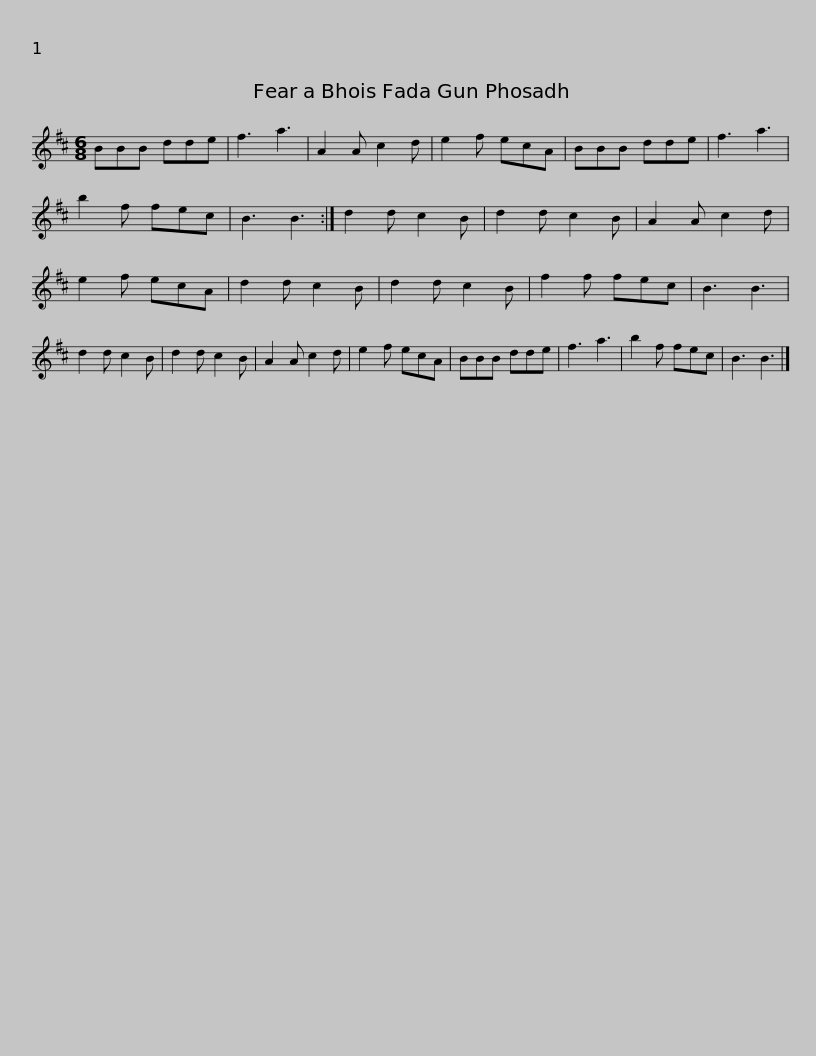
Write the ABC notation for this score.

X:1
L:1/8
M:6/8
I:linebreak $
K:Bmin
V:1 treble
V:1
 BBB dde | f3 a3 | A2 A c2 d | e2 f ecA | BBB dde | %5
 f3 a3 | b2 f fec | B3 B3 :| d2 d c2 B |$ d2 d c2 B | %10
 A2 A c2 d | e2 f ecA | d2 d c2 B | d2 d c2 B | f2 f fec | %15
 B3 B3 | d2 d c2 B | d2 d c2 B | A2 A c2 d |$ e2 f ecA | %20
 BBB dde | f3 a3 | b2 f fec | B3 B3 |] %24
